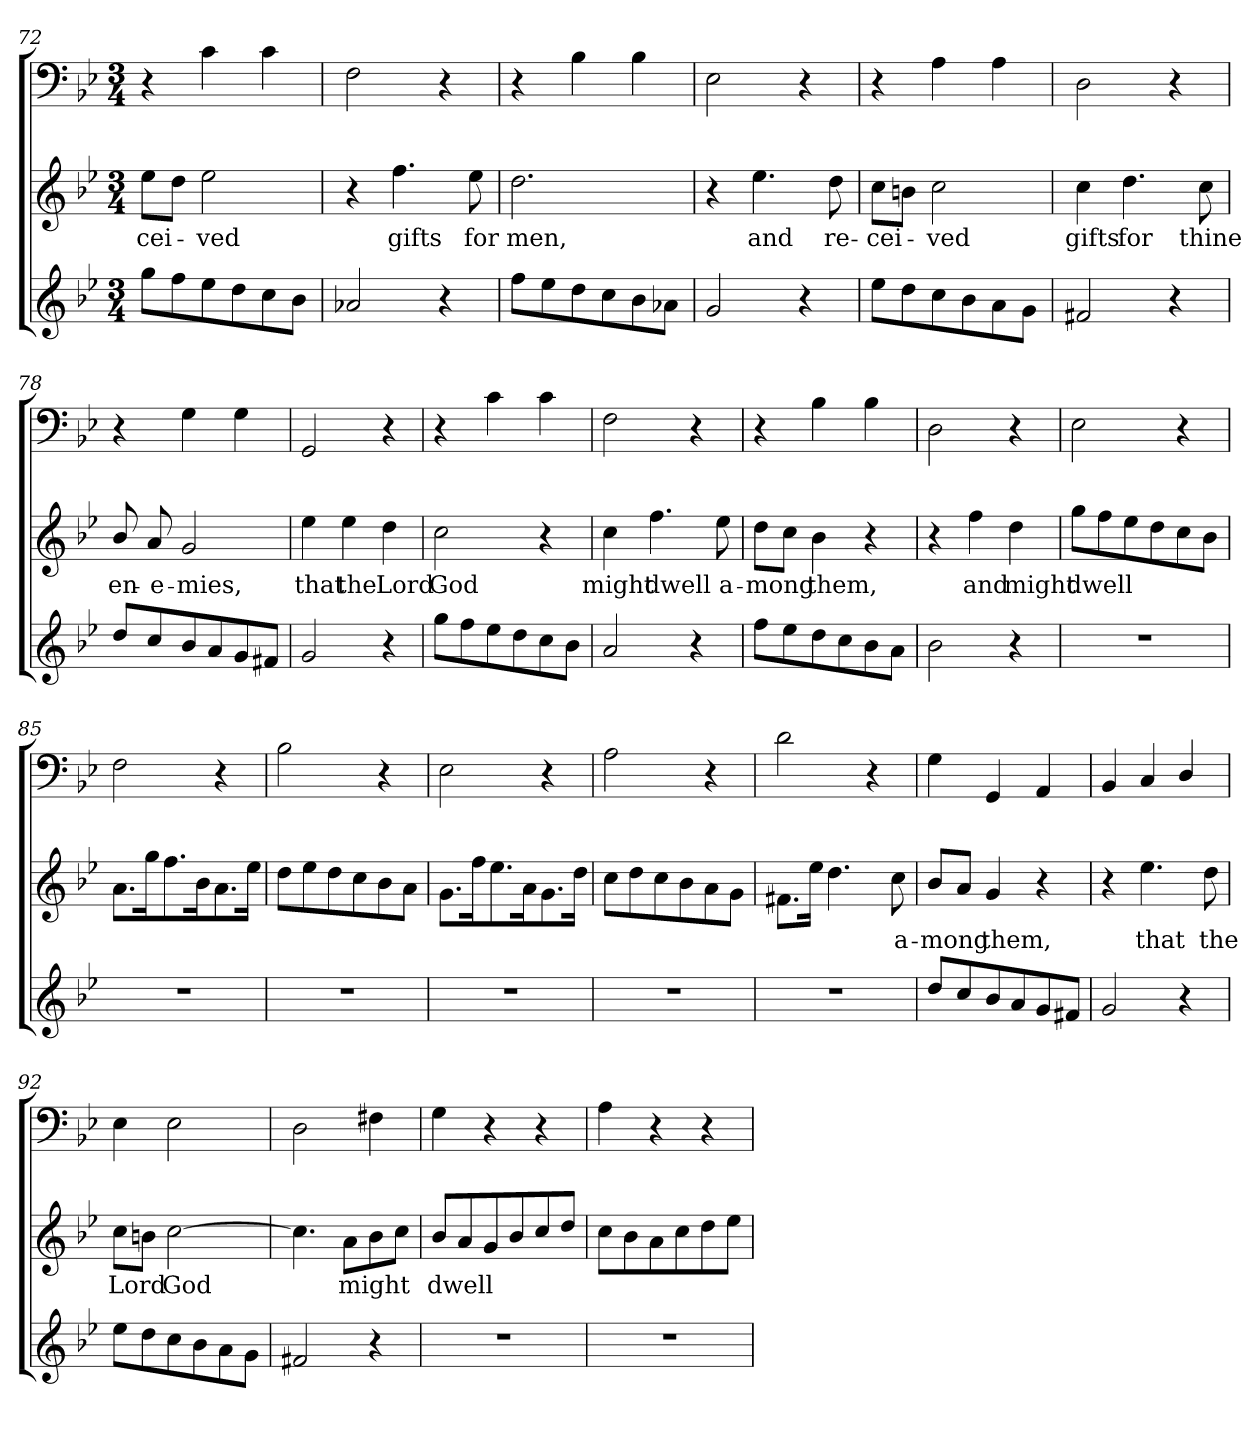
**kern	**kern	**text	**kern
*part3	*part2	*part2	*part1
*staff3	*staff2	*staff2	*staff1
*clefG2	*clefG2	*	*clefF4
*k[b-e-]	*k[b-e-]	*	*k[b-e-]
*g:	*g:	*	*g:
*M3/4	*M3/4	*	*M3/4
=72	=72	=72	=72
8gg\L	8ee-\L	-cei-	4r
8ff\	8dd\J	.	.
8ee-\	2ee-\	-ved	4c\
8dd\	.	.	.
8cc\	.	.	4c\
8b-\J	.	.	.
=73	=73	=73	=73
2a-X/	4r	.	2F\
.	4.ff\	gifts	.
4r	.	.	4r
.	8ee-\	for	.
=74	=74	=74	=74
8ff\L	2.dd\	men,	4r
8ee-\	.	.	.
8dd\	.	.	4B-\
8cc\	.	.	.
8b-\	.	.	4B-\
8a-X\J	.	.	.
=75	=75	=75	=75
2g/	4r	.	2E-\
.	4.ee-\	and	.
4r	.	.	4r
.	8dd\	re-	.
=76	=76	=76	=76
8ee-\L	8cc\L	-cei-	4r
8dd\	8bn\J	.	.
8cc\	2cc\	-ved	4A\
8b-\	.	.	.
8a\	.	.	4A\
8g\J	.	.	.
=77	=77	=77	=77
2f#X/	4cc\	gifts	2D\
.	4.dd\	for	.
4r	.	.	4r
.	8cc\	thine	.
=78	=78	=78	=78
8dd/L	8b-/	en-	4r
8cc/	8a/	-e-	.
8b-/	2g/	-mies,	4G\
8a/	.	.	.
8g/	.	.	4G\
8f#X/J	.	.	.
=79	=79	=79	=79
2g/	4ee-\	that	2GG/
.	4ee-\	the	.
4r	4dd\	Lord	4r
=80	=80	=80	=80
8gg\L	2cc\	God	4r
8ff\	.	.	.
8ee-\	.	.	4c\
8dd\	.	.	.
8cc\	4r	.	4c\
8b-\J	.	.	.
=81	=81	=81	=81
2a/	4cc\	might	2F\
.	4.ff\	dwell	.
4r	.	.	4r
.	8ee-\	a-	.
=82	=82	=82	=82
8ff\L	8dd\L	-mong	4r
8ee-\	8cc\J	.	.
8dd\	4b-\	them,	4B-\
8cc\	.	.	.
8b-\	4r	.	4B-\
8a\J	.	.	.
=83	=83	=83	=83
2b-\	4r	.	2D\
.	4ff\	and	.
4r	4dd\	might	4r
=84	=84	=84	=84
2.r	8gg\L	dwell	2E-\
.	8ff\	.	.
.	8ee-\	.	.
.	8dd\	.	.
.	8cc\	.	4r
.	8b-\J	.	.
=85	=85	=85	=85
2.r	8.a\L	.	2F\
.	16gg\K	.	.
.	8.ff\	.	.
.	16b-\K	.	.
.	8.a\	.	4r
.	16ee-\Jk	.	.
=86	=86	=86	=86
2.r	8dd\L	.	2B-\
.	8ee-\	.	.
.	8dd\	.	.
.	8cc\	.	.
.	8b-\	.	4r
.	8a\J	.	.
=87	=87	=87	=87
2.r	8.g\L	.	2E-\
.	16ff\K	.	.
.	8.ee-\	.	.
.	16a\K	.	.
.	8.g\	.	4r
.	16dd\Jk	.	.
=88	=88	=88	=88
2.r	8cc\L	.	2A\
.	8dd\	.	.
.	8cc\	.	.
.	8b-\	.	.
.	8a\	.	4r
.	8g\J	.	.
=89	=89	=89	=89
2.r	8.f#X\L	.	2d\
.	16ee-\Jk	.	.
.	4.dd\	.	.
.	.	.	4r
.	8cc\	a-	.
=90	=90	=90	=90
8dd/L	8b-/L	-mong	4G\
8cc/	8a/J	.	.
8b-/	4g/	them,	4GG/
8a/	.	.	.
8g/	4r	.	4AA/
8f#X/J	.	.	.
=91	=91	=91	=91
2g/	4r	.	4BB-/
.	4.ee-\	that	4C/
4r	.	.	4D/
.	8dd\	the	.
=92	=92	=92	=92
8ee-\L	8cc\L	Lord	4E-\
8dd\	8bn\J	.	.
8cc\	[2cc\	God	2E-\
8b-\	.	.	.
8a\	.	.	.
8g\J	.	.	.
=93	=93	=93	=93
2f#X/	4.cc\]	.	2D\
.	8a\L	might	.
4r	8b-\	.	4F#X\
.	8cc\J	.	.
=94	=94	=94	=94
2.r	8b-/L	dwell	4G\
.	8a/	.	.
.	8g/	.	4r
.	8b-/	.	.
.	8cc/	.	4r
.	8dd/J	.	.
=95	=95	=95	=95
2.r	8cc\L	.	4A\
.	8b-\	.	.
.	8a\	.	4r
.	8cc\	.	.
.	8dd\	.	4r
.	8ee-\J	.	.
=	=	=	=
*-	*-	*-	*-
